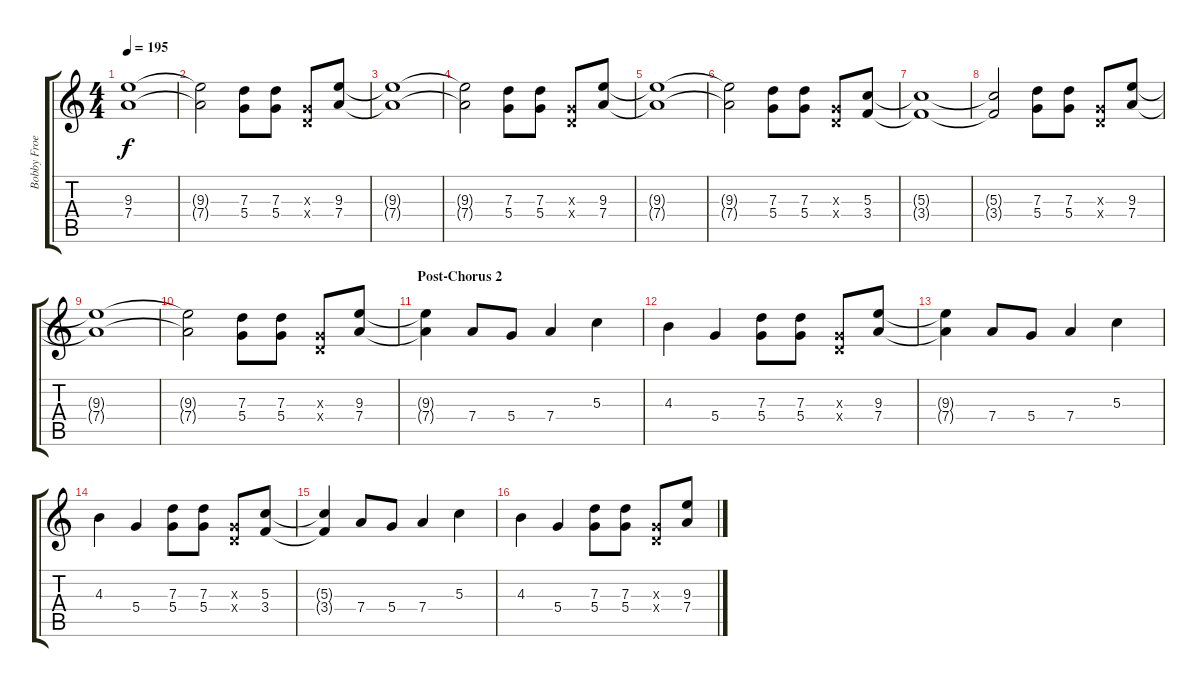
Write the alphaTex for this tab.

\track ("Bobby Froese" "Bobby Froe") {instrument distortionguitar}
\staff {score tabs}
\tuning (E4 B3 G3 D3 A2 E2) {hide}
\ts (4 4)
\tempo 195
\clef g2
\ks c
(9.3{t} 7.4{t}).1{dy f} |
(9.3{t} 7.4{t}).2 (7.3 5.4).8 (7.3 5.4).8 (0.3{x} 0.4{x}).8 (9.3 7.4).8 |
(9.3{t} 7.4{t}).1 |
(9.3{t} 7.4{t}).2 (7.3 5.4).8 (7.3 5.4).8 (0.3{x} 0.4{x}).8 (9.3 7.4).8 |
(9.3{t} 7.4{t}).1 |
(9.3{t} 7.4{t}).2 (7.3 5.4).8 (7.3 5.4).8 (0.3{x} 0.4{x}).8 (5.3 3.4).8 |
(5.3{t} 3.4{t}).1 |
(5.3{t} 3.4{t}).2 (7.3 5.4).8 (7.3 5.4).8 (0.3{x} 0.4{x}).8 (9.3 7.4).8 |
(9.3{t} 7.4{t}).1 |
(9.3{t} 7.4{t}).2 (7.3 5.4).8 (7.3 5.4).8 (0.3{x} 0.4{x}).8 (9.3 7.4).8 |
\section ("" "Post-Chorus 2")
(9.3{t} 7.4{t}).4 7.4.8 5.4.8 7.4.4 5.3.4 |
4.3.4 5.4.4 (7.3 5.4).8 (7.3 5.4).8 (0.3{x} 0.4{x}).8 (9.3 7.4).8 |
(9.3{t} 7.4{t}).4 7.4.8 5.4.8 7.4.4 5.3.4 |
4.3.4 5.4.4 (7.3 5.4).8 (7.3 5.4).8 (0.3{x} 0.4{x}).8 (5.3 3.4).8 |
(5.3{t} 3.4{t}).4 7.4.8 5.4.8 7.4.4 5.3.4 |
4.3.4 5.4.4 (7.3 5.4).8 (7.3 5.4).8 (0.3{x} 0.4{x}).8 (9.3 7.4).8
